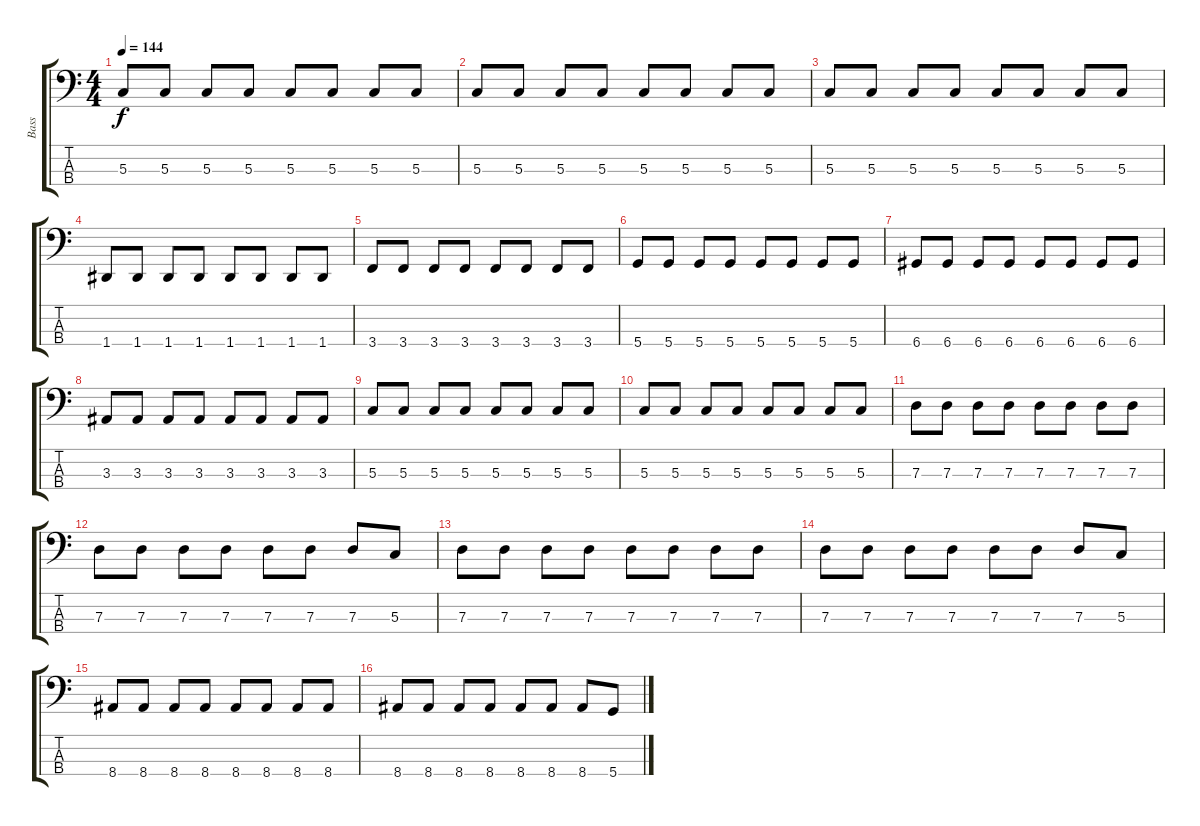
\track ("Bass" "Bass") {instrument electricbasspick}
\staff {score tabs}
\tuning (F2 C2 G1 D1) {hide}
\ts (4 4)
\tempo 144
\clef f4
\ks c
5.3.8{dy f} 5.3.8 5.3.8 5.3.8 5.3.8 5.3.8 5.3.8 5.3.8 |
5.3.8 5.3.8 5.3.8 5.3.8 5.3.8 5.3.8 5.3.8 5.3.8 |
5.3.8 5.3.8 5.3.8 5.3.8 5.3.8 5.3.8 5.3.8 5.3.8 |
1.4.8 1.4.8 1.4.8 1.4.8 1.4.8 1.4.8 1.4.8 1.4.8 |
3.4.8 3.4.8 3.4.8 3.4.8 3.4.8 3.4.8 3.4.8 3.4.8 |
5.4.8 5.4.8 5.4.8 5.4.8 5.4.8 5.4.8 5.4.8 5.4.8 |
6.4.8 6.4.8 6.4.8 6.4.8 6.4.8 6.4.8 6.4.8 6.4.8 |
3.3.8 3.3.8 3.3.8 3.3.8 3.3.8 3.3.8 3.3.8 3.3.8 |
5.3.8 5.3.8 5.3.8 5.3.8 5.3.8 5.3.8 5.3.8 5.3.8 |
5.3.8 5.3.8 5.3.8 5.3.8 5.3.8 5.3.8 5.3.8 5.3.8 |
7.3.8 7.3.8 7.3.8 7.3.8 7.3.8 7.3.8 7.3.8 7.3.8 |
7.3.8 7.3.8 7.3.8 7.3.8 7.3.8 7.3.8 7.3.8 5.3.8 |
7.3.8 7.3.8 7.3.8 7.3.8 7.3.8 7.3.8 7.3.8 7.3.8 |
7.3.8 7.3.8 7.3.8 7.3.8 7.3.8 7.3.8 7.3.8 5.3.8 |
8.4.8 8.4.8 8.4.8 8.4.8 8.4.8 8.4.8 8.4.8 8.4.8 |
8.4.8 8.4.8 8.4.8 8.4.8 8.4.8 8.4.8 8.4.8 5.4.8
